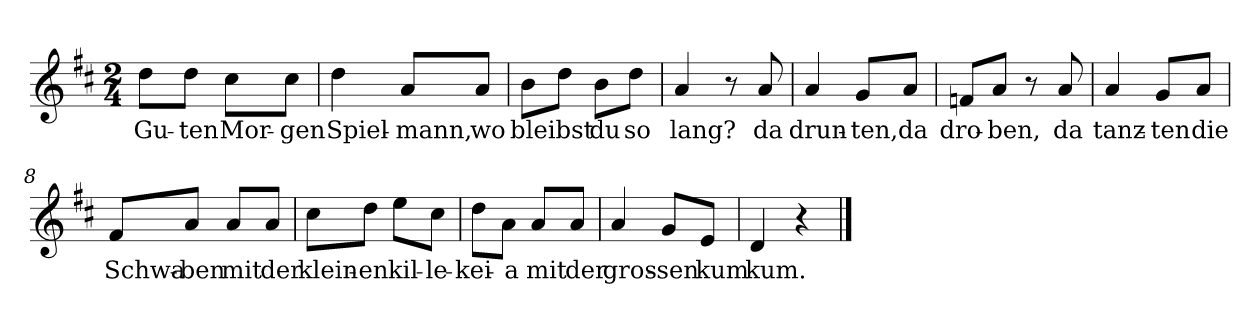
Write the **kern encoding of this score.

**kern	**text
*part1	*part1
*staff1	*staff1
*clefG2	*
*k[f#c#]	*
*M2/4	*
=1	=1
!	!LO:LY:b
8dd\L	Gu-
!	!LO:LY:b
8dd\J	-ten
!	!LO:LY:b
8cc#\L	Mor-
!	!LO:LY:b
8cc#\J	-gen
=2	=2
!	!LO:LY:b
4dd\	Spiel-
!	!LO:LY:b
8a/L	-mann,
!	!LO:LY:b
8a/J	wo
=3	=3
!	!LO:LY:b
8b\L	bleibst
8dd\J	.
!	!LO:LY:b
8b\L	du
!	!LO:LY:b
8dd\J	so
=4	=4
!	!LO:LY:b
4a/	lang?
8r	.
!	!LO:LY:b
8a/	da
=5	=5
!	!LO:LY:b
4a/	drun-
!	!LO:LY:b
8g/L	-ten,
!	!LO:LY:b
8a/J	da
=6	=6
!	!LO:LY:b
8fn/L	dro-
!	!LO:LY:b
8a/J	-ben,
8r	.
!	!LO:LY:b
8a/	da
=7	=7
!	!LO:LY:b
4a/	tanz-
!	!LO:LY:b
8g/L	-ten
!	!LO:LY:b
8a/J	die
!!LO:LB:g=z
=8	=8
!	!LO:LY:b
8f#/L	Schwa-
!	!LO:LY:b
8a/J	-ben
!	!LO:LY:b
8a/L	mit
!	!LO:LY:b
8a/J	der
=9	=9
!	!LO:LY:b
8cc#\L	klein-
!	!LO:LY:b
8dd\J	-en
!	!LO:LY:b
8ee\L	kil-
!	!LO:LY:b
8cc#\J	-le-
=10	=10
!	!LO:LY:b
8dd\L	-kei-
!	!LO:LY:b
8a\J	-a
!	!LO:LY:b
8a/L	mit
!	!LO:LY:b
8a/J	der
=11	=11
!	!LO:LY:b
4a/	gros-
!	!LO:LY:b
8g/L	-sen
!	!LO:LY:b
8e/J	kum
=12	=12
!	!LO:LY:b
4d/	kum.
4r	.
==	==
*-	*-
